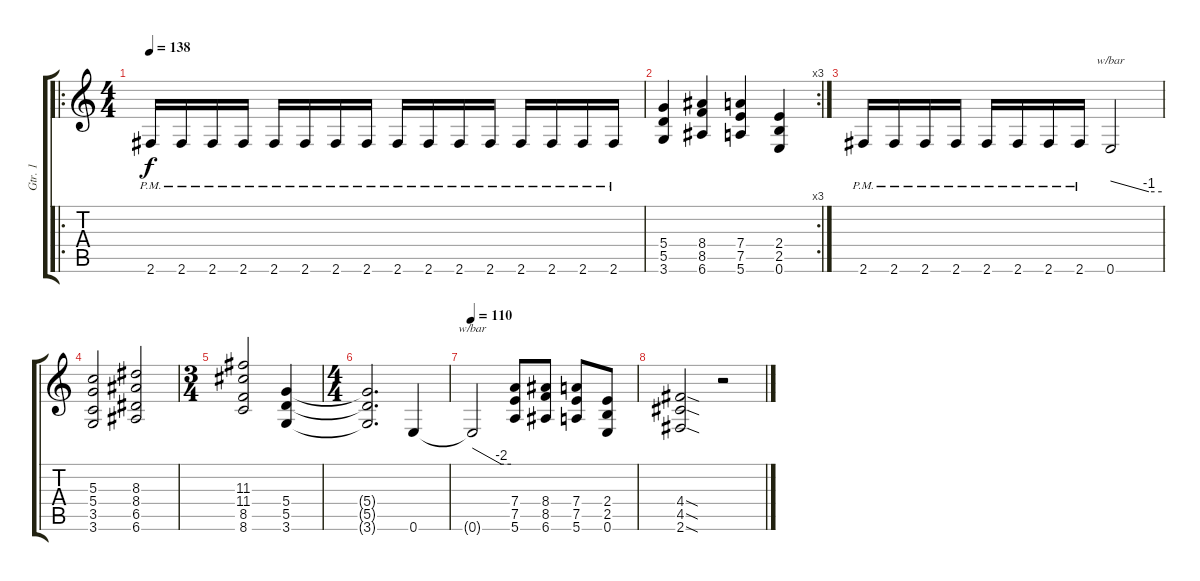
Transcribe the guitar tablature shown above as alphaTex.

\track ("Gtr. 1" "Gtr. 1") {instrument distortionguitar}
\staff {score tabs}
\tuning (E4 B3 G3 D3 A2 E2) {hide}
\ro
\ts (4 4)
\tempo 138
\clef g2
\ks c
2.6{pm}.16{dy f} 2.6{pm}.16 2.6{pm}.16 2.6{pm}.16 2.6{pm}.16 2.6{pm}.16 2.6{pm}.16 2.6{pm}.16 2.6{pm}.16 2.6{pm}.16 2.6{pm}.16 2.6{pm}.16 2.6{pm}.16 2.6{pm}.16 2.6{pm}.16 2.6{pm}.16 |
\rc 3
(5.4 5.5 3.6).4 (8.4 8.5 6.6).4 (7.4 7.5 5.6).4 (2.4 2.5 0.6).4 |
2.6{pm}.16 2.6{pm}.16 2.6{pm}.16 2.6{pm}.16 2.6{pm}.16 2.6{pm}.16 2.6{pm}.16 2.6{pm}.16 0.6.2{tbe (custom default 0 0 45 -4 60 -4)} |
(5.3 5.4 3.5 3.6).2 (8.3 8.4 6.5 6.6).2 |
\ts (3 4)
(11.3 11.4 8.5 8.6).2 (5.4 5.5 3.6).4 |
\ts (4 4)
(5.4{t} 5.5{t} 3.6{t}).2{d} 0.6.4 |
\tempo 110
0.6{t}.2{tbe (custom default 0 0 45 -8 60 -8)} (7.4 7.5 5.6).8 (8.4 8.5 6.6).8 (7.4 7.5 5.6).8 (2.4 2.5 0.6).8 |
(4.4{sod} 4.5{sod} 2.6{sod}).2 r.2
